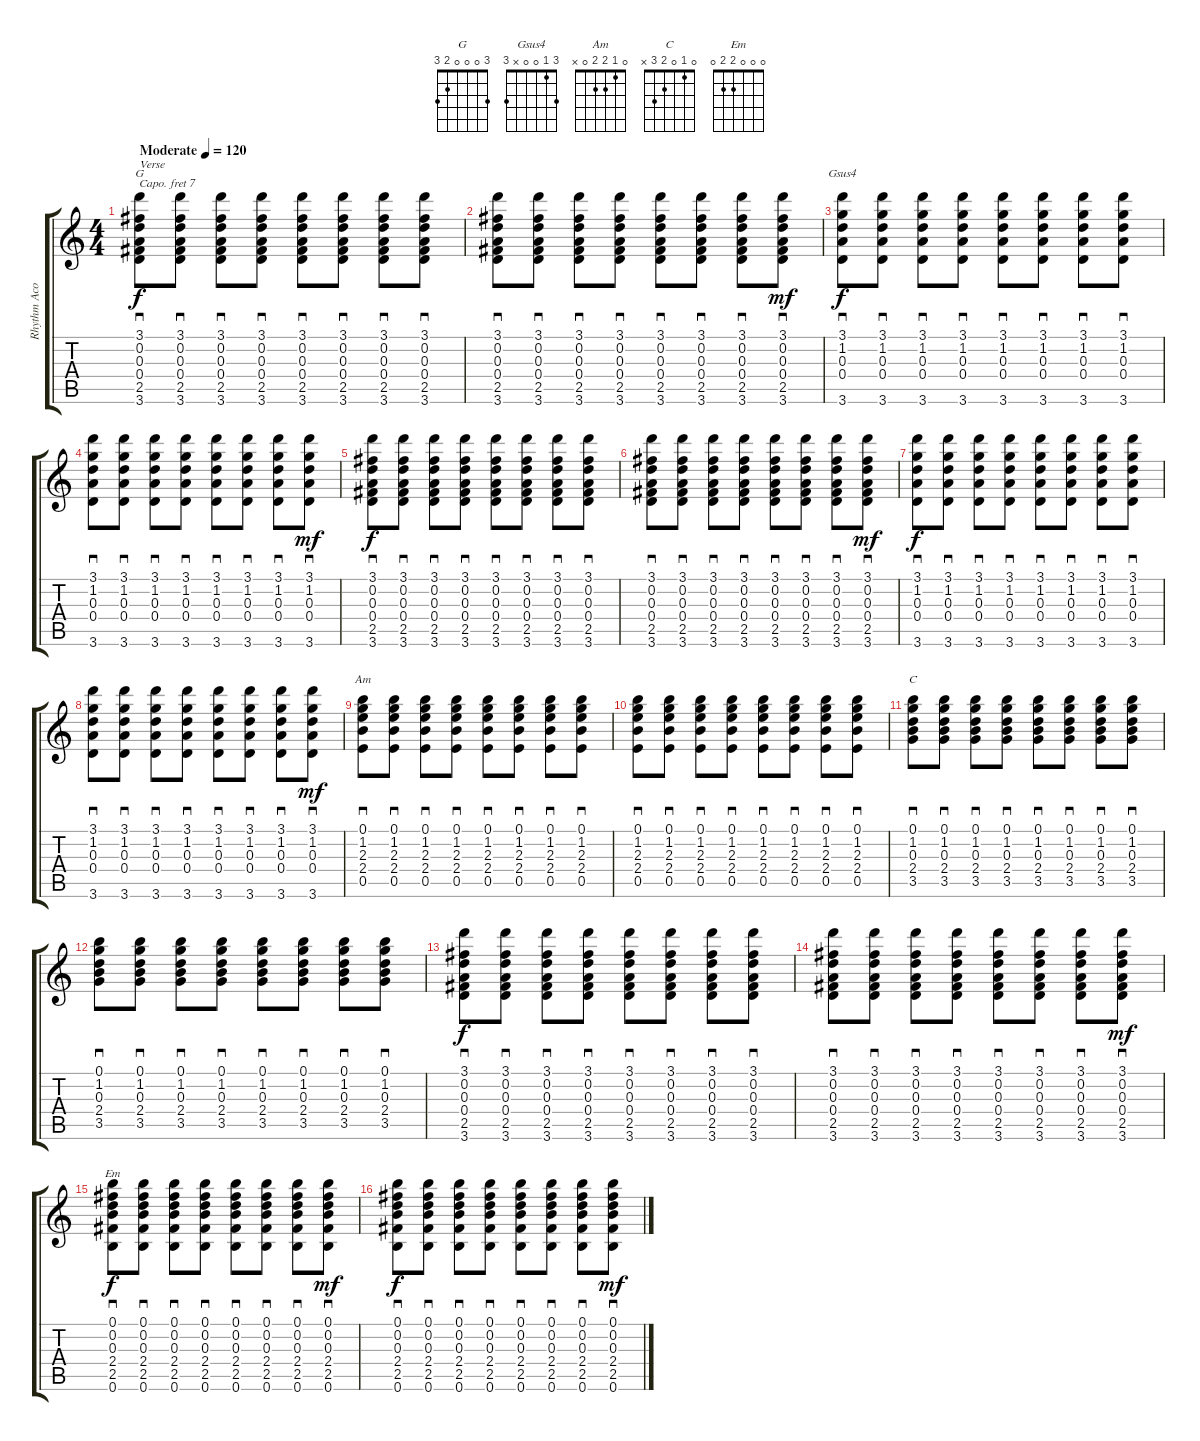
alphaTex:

\track ("Rhythm Acoustic" "Rhythm Aco") {instrument acousticguitarsteel}
\staff {score tabs}
\capo 7
\tuning (E4 B3 G3 D3 A2 E2) {hide}
\chord ("G" 3 0 0 0 2 3)
\chord ("Gsus4" 3 1 0 0 x 3)
\chord ("Am" 0 1 2 2 0 x)
\chord ("C" 0 1 0 2 3 x)
\chord ("Em" 0 0 0 2 2 0)
\ts (4 4)
\tempo (120 "Moderate")
\clef g2
\ks c
(3.1 0.2 0.3 0.4 2.5 3.6).8{sd ch "G" txt "Verse" dy f instrument acousticguitarsteel} (3.1 0.2 0.3 0.4 2.5 3.6).8{sd} (3.1 0.2 0.3 0.4 2.5 3.6).8{sd} (3.1 0.2 0.3 0.4 2.5 3.6).8{sd} (3.1 0.2 0.3 0.4 2.5 3.6).8{sd} (3.1 0.2 0.3 0.4 2.5 3.6).8{sd} (3.1 0.2 0.3 0.4 2.5 3.6).8{sd} (3.1 0.2 0.3 0.4 2.5 3.6).8{sd} |
(3.1 0.2 0.3 0.4 2.5 3.6).8{sd} (3.1 0.2 0.3 0.4 2.5 3.6).8{sd} (3.1 0.2 0.3 0.4 2.5 3.6).8{sd} (3.1 0.2 0.3 0.4 2.5 3.6).8{sd} (3.1 0.2 0.3 0.4 2.5 3.6).8{sd} (3.1 0.2 0.3 0.4 2.5 3.6).8{sd} (3.1 0.2 0.3 0.4 2.5 3.6).8{sd} (3.1 0.2 0.3 0.4 2.5 3.6).8{sd dy mf} |
(3.1 1.2 0.3 0.4 3.6).8{sd ch "Gsus4" dy f} (3.1 1.2 0.3 0.4 3.6).8{sd} (3.1 1.2 0.3 0.4 3.6).8{sd} (3.1 1.2 0.3 0.4 3.6).8{sd} (3.1 1.2 0.3 0.4 3.6).8{sd} (3.1 1.2 0.3 0.4 3.6).8{sd} (3.1 1.2 0.3 0.4 3.6).8{sd} (3.1 1.2 0.3 0.4 3.6).8{sd} |
(3.1 1.2 0.3 0.4 3.6).8{sd} (3.1 1.2 0.3 0.4 3.6).8{sd} (3.1 1.2 0.3 0.4 3.6).8{sd} (3.1 1.2 0.3 0.4 3.6).8{sd} (3.1 1.2 0.3 0.4 3.6).8{sd} (3.1 1.2 0.3 0.4 3.6).8{sd} (3.1 1.2 0.3 0.4 3.6).8{sd} (3.1 1.2 0.3 0.4 3.6).8{sd dy mf} |
(3.1 0.2 0.3 0.4 2.5 3.6).8{sd dy f} (3.1 0.2 0.3 0.4 2.5 3.6).8{sd} (3.1 0.2 0.3 0.4 2.5 3.6).8{sd} (3.1 0.2 0.3 0.4 2.5 3.6).8{sd} (3.1 0.2 0.3 0.4 2.5 3.6).8{sd} (3.1 0.2 0.3 0.4 2.5 3.6).8{sd} (3.1 0.2 0.3 0.4 2.5 3.6).8{sd} (3.1 0.2 0.3 0.4 2.5 3.6).8{sd} |
(3.1 0.2 0.3 0.4 2.5 3.6).8{sd} (3.1 0.2 0.3 0.4 2.5 3.6).8{sd} (3.1 0.2 0.3 0.4 2.5 3.6).8{sd} (3.1 0.2 0.3 0.4 2.5 3.6).8{sd} (3.1 0.2 0.3 0.4 2.5 3.6).8{sd} (3.1 0.2 0.3 0.4 2.5 3.6).8{sd} (3.1 0.2 0.3 0.4 2.5 3.6).8{sd} (3.1 0.2 0.3 0.4 2.5 3.6).8{sd dy mf} |
(3.1 1.2 0.3 0.4 3.6).8{sd dy f} (3.1 1.2 0.3 0.4 3.6).8{sd} (3.1 1.2 0.3 0.4 3.6).8{sd} (3.1 1.2 0.3 0.4 3.6).8{sd} (3.1 1.2 0.3 0.4 3.6).8{sd} (3.1 1.2 0.3 0.4 3.6).8{sd} (3.1 1.2 0.3 0.4 3.6).8{sd} (3.1 1.2 0.3 0.4 3.6).8{sd} |
(3.1 1.2 0.3 0.4 3.6).8{sd} (3.1 1.2 0.3 0.4 3.6).8{sd} (3.1 1.2 0.3 0.4 3.6).8{sd} (3.1 1.2 0.3 0.4 3.6).8{sd} (3.1 1.2 0.3 0.4 3.6).8{sd} (3.1 1.2 0.3 0.4 3.6).8{sd} (3.1 1.2 0.3 0.4 3.6).8{sd} (3.1 1.2 0.3 0.4 3.6).8{sd dy mf} |
(0.1 1.2 2.3 2.4 0.5).8{sd ch "Am"} (0.1 1.2 2.3 2.4 0.5).8{sd} (0.1 1.2 2.3 2.4 0.5).8{sd} (0.1 1.2 2.3 2.4 0.5).8{sd} (0.1 1.2 2.3 2.4 0.5).8{sd} (0.1 1.2 2.3 2.4 0.5).8{sd} (0.1 1.2 2.3 2.4 0.5).8{sd} (0.1 1.2 2.3 2.4 0.5).8{sd} |
(0.1 1.2 2.3 2.4 0.5).8{sd} (0.1 1.2 2.3 2.4 0.5).8{sd} (0.1 1.2 2.3 2.4 0.5).8{sd} (0.1 1.2 2.3 2.4 0.5).8{sd} (0.1 1.2 2.3 2.4 0.5).8{sd} (0.1 1.2 2.3 2.4 0.5).8{sd} (0.1 1.2 2.3 2.4 0.5).8{sd} (0.1 1.2 2.3 2.4 0.5).8{sd} |
(0.1 1.2 0.3 2.4 3.5).8{sd ch "C"} (0.1 1.2 0.3 2.4 3.5).8{sd} (0.1 1.2 0.3 2.4 3.5).8{sd} (0.1 1.2 0.3 2.4 3.5).8{sd} (0.1 1.2 0.3 2.4 3.5).8{sd} (0.1 1.2 0.3 2.4 3.5).8{sd} (0.1 1.2 0.3 2.4 3.5).8{sd} (0.1 1.2 0.3 2.4 3.5).8{sd} |
(0.1 1.2 0.3 2.4 3.5).8{sd} (0.1 1.2 0.3 2.4 3.5).8{sd} (0.1 1.2 0.3 2.4 3.5).8{sd} (0.1 1.2 0.3 2.4 3.5).8{sd} (0.1 1.2 0.3 2.4 3.5).8{sd} (0.1 1.2 0.3 2.4 3.5).8{sd} (0.1 1.2 0.3 2.4 3.5).8{sd} (0.1 1.2 0.3 2.4 3.5).8{sd} |
(3.1 0.2 0.3 0.4 2.5 3.6).8{sd dy f} (3.1 0.2 0.3 0.4 2.5 3.6).8{sd} (3.1 0.2 0.3 0.4 2.5 3.6).8{sd} (3.1 0.2 0.3 0.4 2.5 3.6).8{sd} (3.1 0.2 0.3 0.4 2.5 3.6).8{sd} (3.1 0.2 0.3 0.4 2.5 3.6).8{sd} (3.1 0.2 0.3 0.4 2.5 3.6).8{sd} (3.1 0.2 0.3 0.4 2.5 3.6).8{sd} |
(3.1 0.2 0.3 0.4 2.5 3.6).8{sd} (3.1 0.2 0.3 0.4 2.5 3.6).8{sd} (3.1 0.2 0.3 0.4 2.5 3.6).8{sd} (3.1 0.2 0.3 0.4 2.5 3.6).8{sd} (3.1 0.2 0.3 0.4 2.5 3.6).8{sd} (3.1 0.2 0.3 0.4 2.5 3.6).8{sd} (3.1 0.2 0.3 0.4 2.5 3.6).8{sd} (3.1 0.2 0.3 0.4 2.5 3.6).8{sd dy mf} |
(0.1 0.2 0.3 2.4 2.5 0.6).8{sd ch "Em" dy f} (0.1 0.2 0.3 2.4 2.5 0.6).8{sd} (0.1 0.2 0.3 2.4 2.5 0.6).8{sd} (0.1 0.2 0.3 2.4 2.5 0.6).8{sd} (0.1 0.2 0.3 2.4 2.5 0.6).8{sd} (0.1 0.2 0.3 2.4 2.5 0.6).8{sd} (0.1 0.2 0.3 2.4 2.5 0.6).8{sd} (0.1 0.2 0.3 2.4 2.5 0.6).8{sd dy mf} |
(0.1 0.2 0.3 2.4 2.5 0.6).8{sd dy f} (0.1 0.2 0.3 2.4 2.5 0.6).8{sd} (0.1 0.2 0.3 2.4 2.5 0.6).8{sd} (0.1 0.2 0.3 2.4 2.5 0.6).8{sd} (0.1 0.2 0.3 2.4 2.5 0.6).8{sd} (0.1 0.2 0.3 2.4 2.5 0.6).8{sd} (0.1 0.2 0.3 2.4 2.5 0.6).8{sd} (0.1 0.2 0.3 2.4 2.5 0.6).8{sd dy mf}
